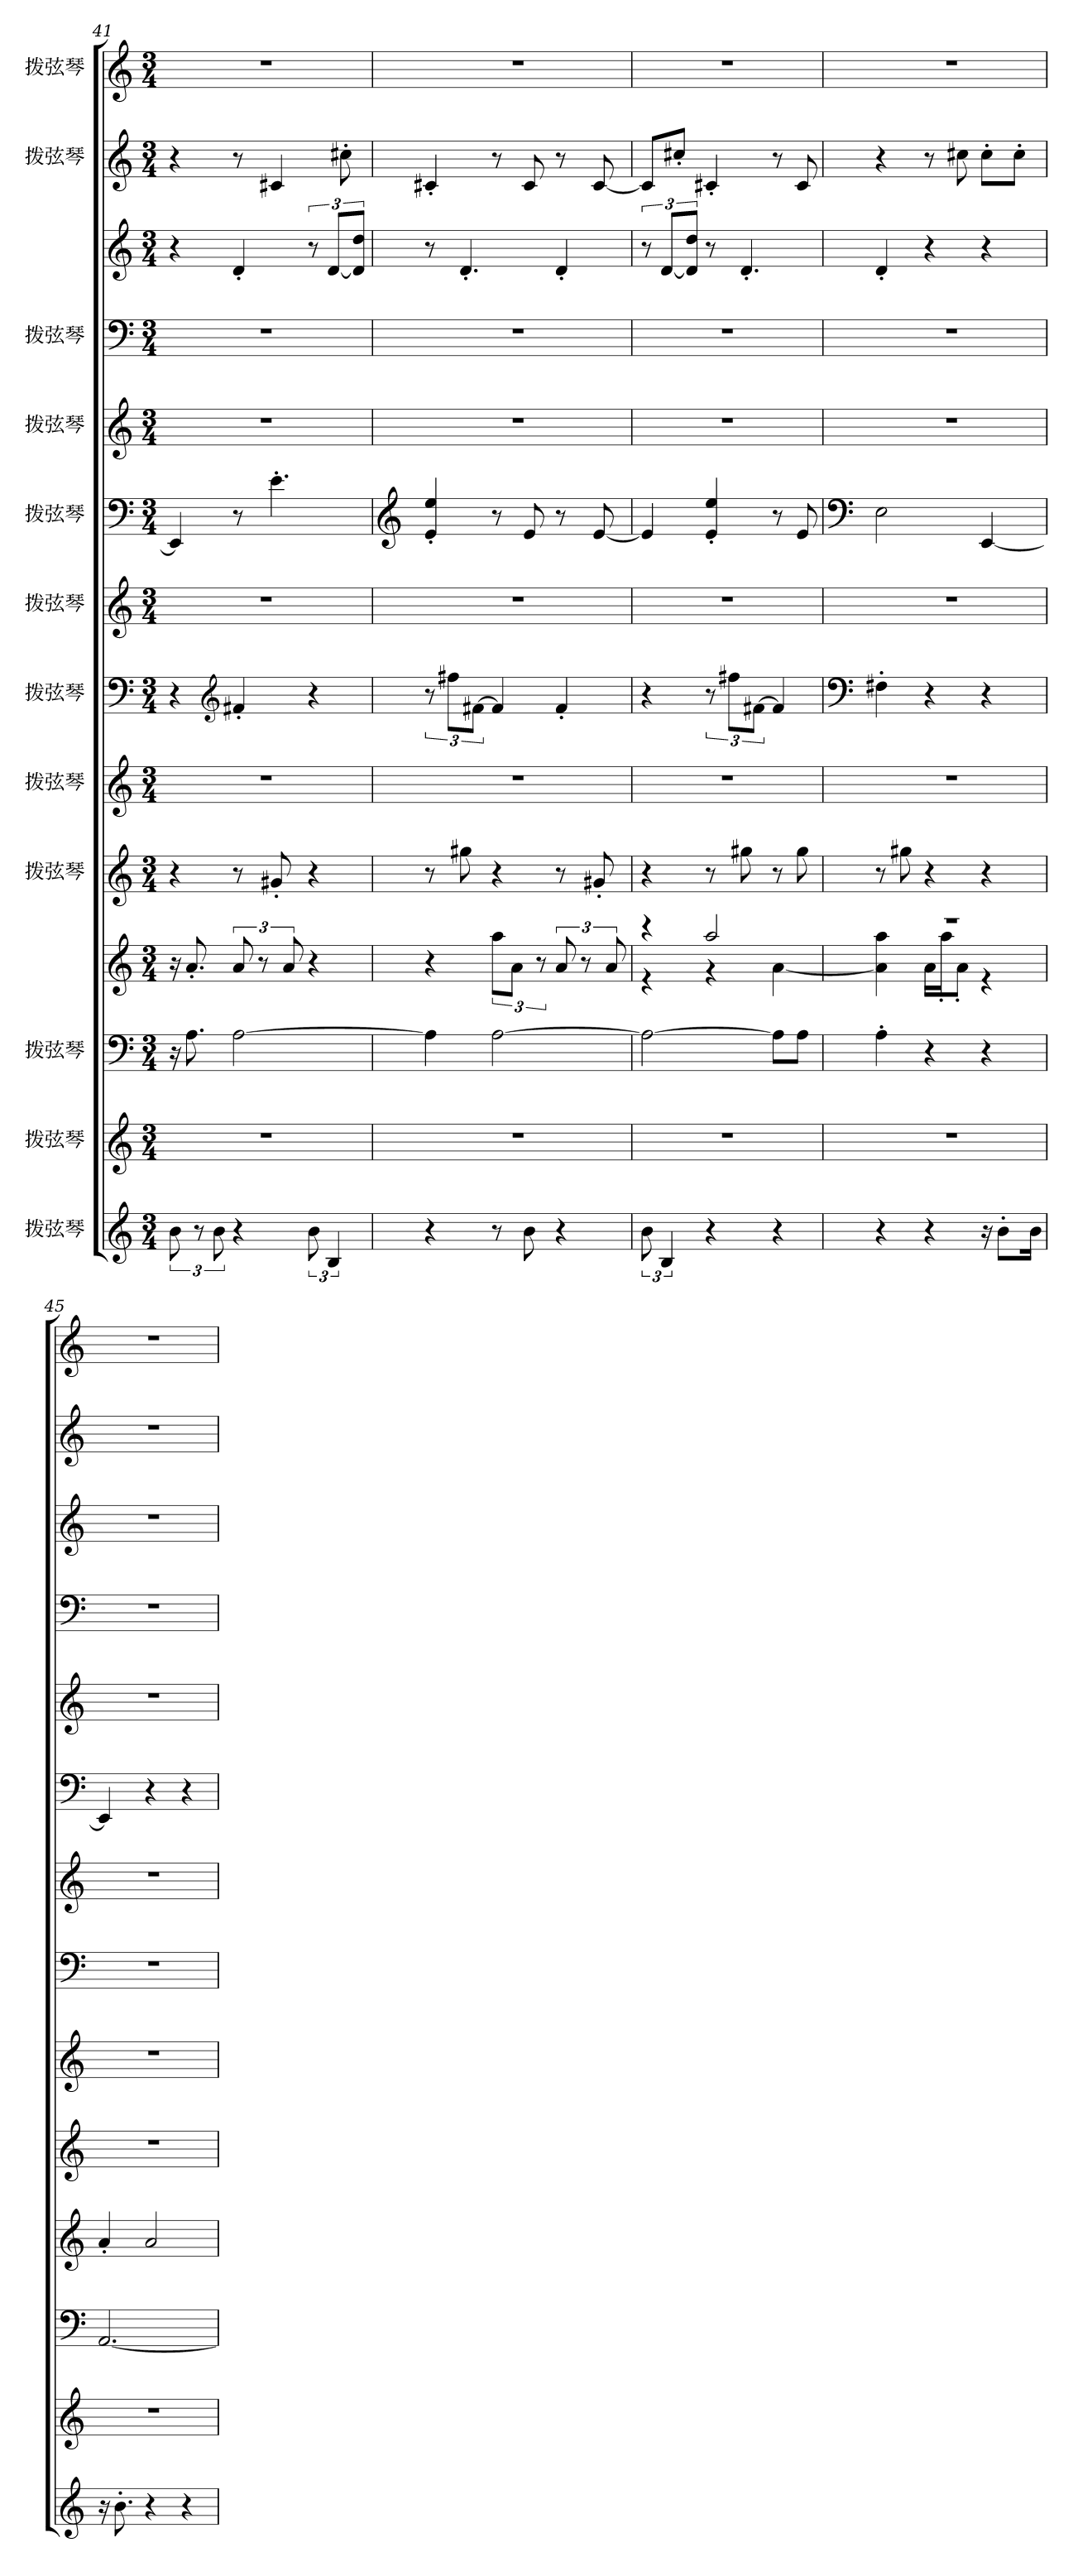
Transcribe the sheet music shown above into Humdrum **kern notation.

**kern	**kern	**kern	**kern	**kern	**kern	**kern	**kern	**kern	**kern	**kern	**kern	**kern	**kern
*part12	*part11	*part10	*part10	*part9	*part8	*part7	*part6	*part5	*part4	*part3	*part3	*part2	*part1
*staff14	*staff13	*staff12	*staff11	*staff10	*staff9	*staff8	*staff7	*staff6	*staff5	*staff4	*staff3	*staff2	*staff1
*I"拨弦琴	*I"拨弦琴	*I"拨弦琴	*	*I"拨弦琴	*I"拨弦琴	*I"拨弦琴	*I"拨弦琴	*I"拨弦琴	*I"拨弦琴	*I"拨弦琴	*	*I"拨弦琴	*I"拨弦琴
*clefG2	*clefG2	*clefF4	*clefG2	*clefG2	*clefG2	*clefF4	*clefG2	*clefF4	*clefG2	*clefF4	*clefG2	*clefG2	*clefG2
*k[]	*k[]	*k[]	*k[]	*k[]	*k[]	*k[]	*k[]	*k[]	*k[]	*k[]	*k[]	*k[]	*k[]
*M3/4	*M3/4	*M3/4	*M3/4	*M3/4	*M3/4	*M3/4	*M3/4	*M3/4	*M3/4	*M3/4	*M3/4	*M3/4	*M3/4
=41	=41	=41	=41	=41	=41	=41	=41	=41	=41	=41	=41	=41	=41
12b\	2.r	16r	16r	4r	2.r	4r	2.r	4EE/]	2.r	2.r	4r	4r	2.r
.	.	8.A\	8.a'/	.	.	.	.	.	.	.	.	.	.
12r	.	.	.	.	.	.	.	.	.	.	.	.	.
12b\	.	.	.	.	.	.	.	.	.	.	.	.	.
*	*	*	*	*	*	*clefG2	*	*	*	*	*	*	*
4r	.	[2A\	12a/	8r	.	4f#X'/	.	8r	.	.	4d'/	8r	.
.	.	.	12r	.	.	.	.	.	.	.	.	.	.
.	.	.	.	8g#X'/	.	.	.	4.e'\	.	.	.	4c#X/	.
.	.	.	12a/	.	.	.	.	.	.	.	.	.	.
12b\	.	.	4r	4r	.	4r	.	.	.	.	12r	.	.
6B/	.	.	.	.	.	.	.	.	.	.	[12d/L	.	.
.	.	.	.	.	.	.	.	.	.	.	.	8cc#X'\	.
.	.	.	.	.	.	.	.	.	.	.	12d/] 12dd/J	.	.
=42	=42	=42	=42	=42	=42	=42	=42	=42	=42	=42	=42	=42	=42
*	*	*	*	*	*	*	*	*clefG2	*	*	*	*	*
4r	2.r	4A\]	4r	8r	2.r	12r	2.r	4e/' 4ee/'	2.r	2.r	8r	4c#X'/	2.r
.	.	.	.	.	.	12ff#X\L	.	.	.	.	.	.	.
.	.	.	.	8gg#X\	.	.	.	.	.	.	4.d'/	.	.
.	.	.	.	.	.	[12f#X\J	.	.	.	.	.	.	.
8r	.	[2A\	12aa\L	4r	.	4f#/]	.	8r	.	.	.	8r	.
.	.	.	12a\J	.	.	.	.	.	.	.	.	.	.
8b\	.	.	.	.	.	.	.	8e/	.	.	.	8c#/	.
.	.	.	12r	.	.	.	.	.	.	.	.	.	.
4r	.	.	12a/	8r	.	4f#'/	.	8r	.	.	4d'/	8r	.
.	.	.	12r	.	.	.	.	.	.	.	.	.	.
.	.	.	.	8g#X'/	.	.	.	[8e/	.	.	.	[8c#/	.
.	.	.	12a/	.	.	.	.	.	.	.	.	.	.
!!LO:PB:g=z
=43	=43	=43	=43	=43	=43	=43	=43	=43	=43	=43	=43	=43	=43
*	*	*	*^	*	*	*	*	*	*	*	*	*	*
12b\	2.r	2A\_	4r	4r	4r	2.r	4r	2.r	4e/]	2.r	2.r	12r	8c#/L]	2.r
6B/	.	.	.	.	.	.	.	.	.	.	.	[12d/L	.	.
.	.	.	.	.	.	.	.	.	.	.	.	.	8cc#X'/J	.
.	.	.	.	.	.	.	.	.	.	.	.	12d/] 12dd/J	.	.
4r	.	.	2aa/	4r	8r	.	12r	.	4e/' 4ee/'	.	.	8r	4c#X'/	.
.	.	.	.	.	.	.	12ff#X\L	.	.	.	.	.	.	.
.	.	.	.	.	8gg#X\	.	.	.	.	.	.	4.d'/	.	.
.	.	.	.	.	.	.	[12f#X\J	.	.	.	.	.	.	.
4r	.	8A\L]	.	[4a\	8r	.	4f#/]	.	8r	.	.	.	8r	.
.	.	8A\J	.	.	8gg#\	.	.	.	8e/	.	.	.	8c#/	.
=44	=44	=44	=44	=44	=44	=44	=44	=44	=44	=44	=44	=44	=44	=44
*	*	*	*	*	*	*	*clefF4	*	*clefF4	*	*	*	*	*
4r	2.r	4A'\	2.r	4a\] 4aa\	8r	2.r	4F#X'\	2.r	2E\	2.r	2.r	4d'/	4r	2.r
.	.	.	.	.	8gg#X\	.	.	.	.	.	.	.	.	.
4r	.	4r	.	16a\LL	4r	.	4r	.	.	.	.	4r	8r	.
.	.	.	.	16aa'\J	.	.	.	.	.	.	.	.	.	.
.	.	.	.	8a'\J	.	.	.	.	.	.	.	.	8cc#X\	.
16r	.	4r	.	4r	4r	.	4r	.	[4EE/	.	.	4r	8cc#'\L	.
8b'\L	.	.	.	.	.	.	.	.	.	.	.	.	.	.
.	.	.	.	.	.	.	.	.	.	.	.	.	8cc#'\J	.
16b\Jk	.	.	.	.	.	.	.	.	.	.	.	.	.	.
*	*	*	*v	*v	*	*	*	*	*	*	*	*	*	*
=45	=45	=45	=45	=45	=45	=45	=45	=45	=45	=45	=45	=45	=45
16r	2.r	[2.AA/	4a'/	2.r	2.r	2.r	2.r	4EE/]	2.r	2.r	2.r	2.r	2.r
8.b'\	.	.	.	.	.	.	.	.	.	.	.	.	.
4r	.	.	2a/	.	.	.	.	4r	.	.	.	.	.
4r	.	.	.	.	.	.	.	4r	.	.	.	.	.
=	=	=	=	=	=	=	=	=	=	=	=	=	=
*-	*-	*-	*-	*-	*-	*-	*-	*-	*-	*-	*-	*-	*-
